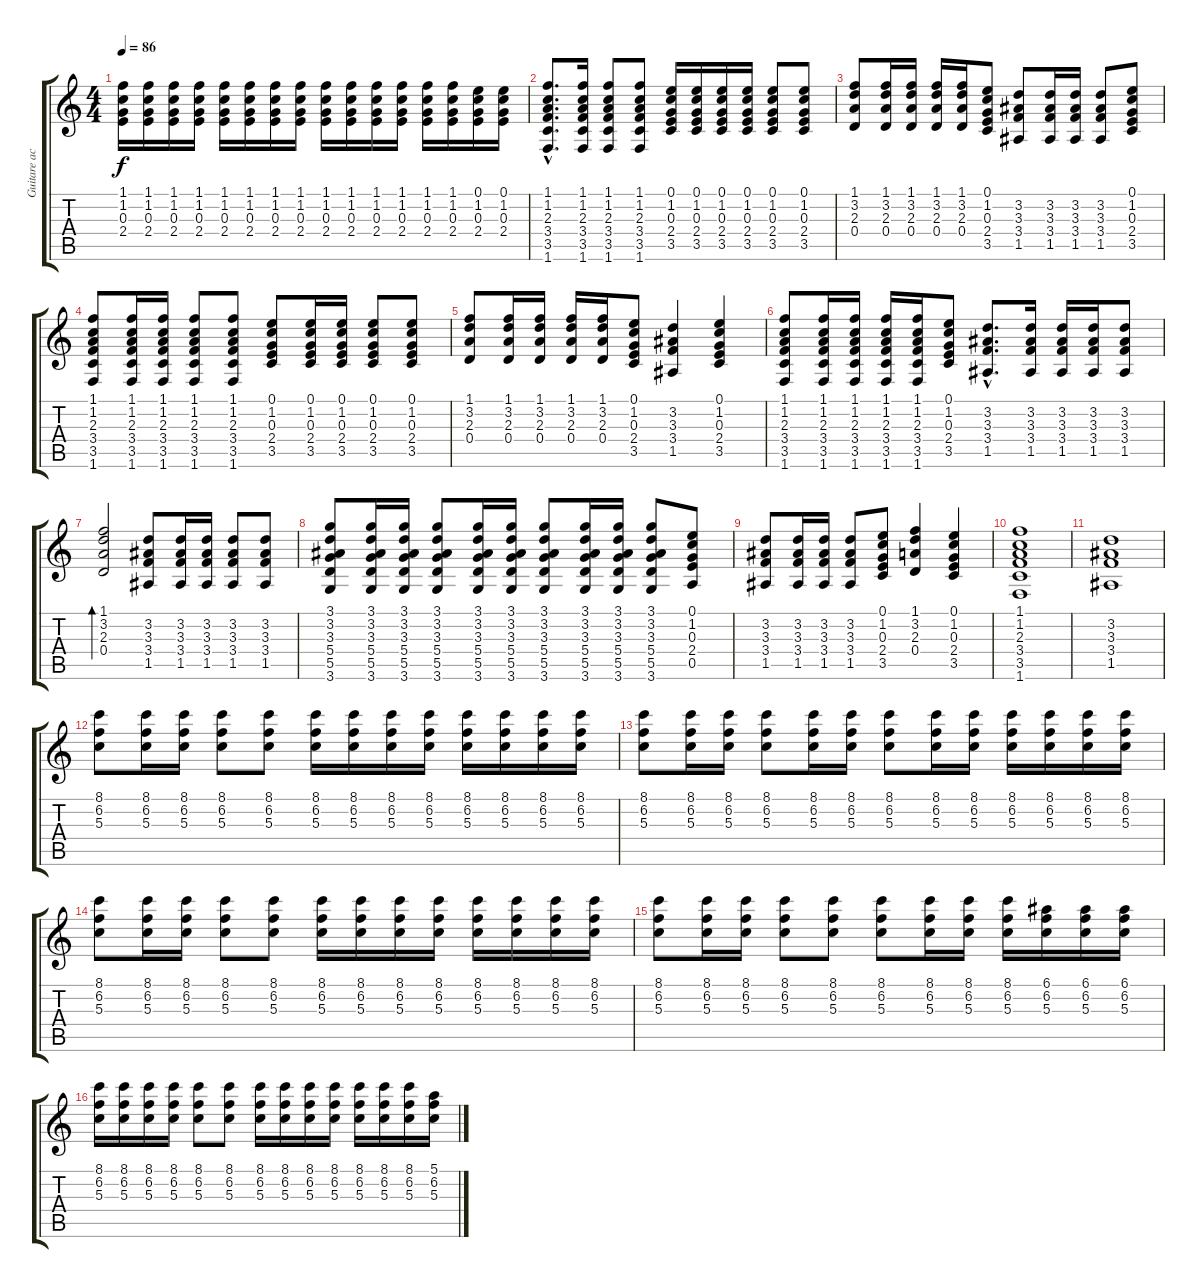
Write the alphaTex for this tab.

\track ("Guitare acoustique 2" "Guitare ac") {instrument acousticguitarsteel}
\staff {score tabs}
\tuning (E4 B3 G3 D3 A2 E2) {hide}
\ts (4 4)
\tempo 86
\clef g2
\ks c
(1.1 1.2 0.3 2.4).16{dy f} (1.1 1.2 0.3 2.4).16 (1.1 1.2 0.3 2.4).16 (1.1 1.2 0.3 2.4).16 (1.1 1.2 0.3 2.4).16 (1.1 1.2 0.3 2.4).16 (1.1 1.2 0.3 2.4).16 (1.1 1.2 0.3 2.4).16 (1.1 1.2 0.3 2.4).16 (1.1 1.2 0.3 2.4).16 (1.1 1.2 0.3 2.4).16 (1.1 1.2 0.3 2.4).16 (1.1 1.2 0.3 2.4).16 (1.1 1.2 0.3 2.4).16 (0.1 1.2 0.3 2.4).16 (0.1 1.2 0.3 2.4).16 |
(1.1{hac} 1.2{hac} 2.3{hac} 3.4{hac} 3.5{hac} 1.6{hac}).8{d} (1.1 1.2 2.3 3.4 3.5 1.6).16 (1.1 1.2 2.3 3.4 3.5 1.6).8 (1.1 1.2 2.3 3.4 3.5 1.6).8 (0.1 1.2 0.3 2.4 3.5).16 (0.1 1.2 0.3 2.4 3.5).16 (0.1 1.2 0.3 2.4 3.5).16 (0.1 1.2 0.3 2.4 3.5).16 (0.1 1.2 0.3 2.4 3.5).8 (0.1 1.2 0.3 2.4 3.5).8 |
(1.1 3.2 2.3 0.4).8 (1.1 3.2 2.3 0.4).16 (1.1 3.2 2.3 0.4).16 (1.1 3.2 2.3 0.4).16 (1.1 3.2 2.3 0.4).16 (0.1 1.2 0.3 2.4 3.5).8 (3.2 3.3 3.4 1.5).8 (3.2 3.3 3.4 1.5).16 (3.2 3.3 3.4 1.5).16 (3.2 3.3 3.4 1.5).8 (0.1 1.2 0.3 2.4 3.5).8 |
(1.1 1.2 2.3 3.4 3.5 1.6).8 (1.1 1.2 2.3 3.4 3.5 1.6).16 (1.1 1.2 2.3 3.4 3.5 1.6).16 (1.1 1.2 2.3 3.4 3.5 1.6).8 (1.1 1.2 2.3 3.4 3.5 1.6).8 (0.1 1.2 0.3 2.4 3.5).8 (0.1 1.2 0.3 2.4 3.5).16 (0.1 1.2 0.3 2.4 3.5).16 (0.1 1.2 0.3 2.4 3.5).8 (0.1 1.2 0.3 2.4 3.5).8 |
(1.1 3.2 2.3 0.4).8 (1.1 3.2 2.3 0.4).16 (1.1 3.2 2.3 0.4).16 (1.1 3.2 2.3 0.4).16 (1.1 3.2 2.3 0.4).16 (0.1 1.2 0.3 2.4 3.5).8 (3.2 3.3 3.4 1.5).4 (0.1 1.2 0.3 2.4 3.5).4 |
(1.1 1.2 2.3 3.4 3.5 1.6).8 (1.1 1.2 2.3 3.4 3.5 1.6).16 (1.1 1.2 2.3 3.4 3.5 1.6).16 (1.1 1.2 2.3 3.4 3.5 1.6).16 (1.1 1.2 2.3 3.4 3.5 1.6).16 (0.1 1.2 0.3 2.4 3.5).8 (3.2{hac} 3.3{hac} 3.4{hac} 1.5{hac}).8{d} (3.2 3.3 3.4 1.5).16 (3.2 3.3 3.4 1.5).16 (3.2 3.3 3.4 1.5).16 (3.2 3.3 3.4 1.5).8 |
(1.1 3.2 2.3 0.4).2{bd 60} (3.2 3.3 3.4 1.5).8 (3.2 3.3 3.4 1.5).16 (3.2 3.3 3.4 1.5).16 (3.2 3.3 3.4 1.5).8 (3.2 3.3 3.4 1.5).8 |
(3.1 3.2 3.3 5.4 5.5 3.6).8 (3.1 3.2 3.3 5.4 5.5 3.6).16 (3.1 3.2 3.3 5.4 5.5 3.6).16 (3.1 3.2 3.3 5.4 5.5 3.6).8 (3.1 3.2 3.3 5.4 5.5 3.6).16 (3.1 3.2 3.3 5.4 5.5 3.6).16 (3.1 3.2 3.3 5.4 5.5 3.6).8 (3.1 3.2 3.3 5.4 5.5 3.6).16 (3.1 3.2 3.3 5.4 5.5 3.6).16 (3.1 3.2 3.3 5.4 5.5 3.6).8 (0.1 1.2 0.3 2.4 0.5).8 |
(3.2 3.3 3.4 1.5).8 (3.2 3.3 3.4 1.5).16 (3.2 3.3 3.4 1.5).16 (3.2 3.3 3.4 1.5).8 (0.1 1.2 0.3 2.4 3.5).8 (1.1 3.2 2.3 0.4).4 (0.1 1.2 0.3 2.4 3.5).4 |
(1.1 1.2 2.3 3.4 3.5 1.6).1 |
(3.2 3.3 3.4 1.5).1 |
(8.1 6.2 5.3).8 (8.1 6.2 5.3).16 (8.1 6.2 5.3).16 (8.1 6.2 5.3).8 (8.1 6.2 5.3).8 (8.1 6.2 5.3).16 (8.1 6.2 5.3).16 (8.1 6.2 5.3).16 (8.1 6.2 5.3).16 (8.1 6.2 5.3).16 (8.1 6.2 5.3).16 (8.1 6.2 5.3).16 (8.1 6.2 5.3).16 |
(8.1 6.2 5.3).8 (8.1 6.2 5.3).16 (8.1 6.2 5.3).16 (8.1 6.2 5.3).8 (8.1 6.2 5.3).16 (8.1 6.2 5.3).16 (8.1 6.2 5.3).8 (8.1 6.2 5.3).16 (8.1 6.2 5.3).16 (8.1 6.2 5.3).16 (8.1 6.2 5.3).16 (8.1 6.2 5.3).16 (8.1 6.2 5.3).16 |
(8.1 6.2 5.3).8 (8.1 6.2 5.3).16 (8.1 6.2 5.3).16 (8.1 6.2 5.3).8 (8.1 6.2 5.3).8 (8.1 6.2 5.3).16 (8.1 6.2 5.3).16 (8.1 6.2 5.3).16 (8.1 6.2 5.3).16 (8.1 6.2 5.3).16 (8.1 6.2 5.3).16 (8.1 6.2 5.3).16 (8.1 6.2 5.3).16 |
(8.1 6.2 5.3).8 (8.1 6.2 5.3).16 (8.1 6.2 5.3).16 (8.1 6.2 5.3).8 (8.1 6.2 5.3).8 (8.1 6.2 5.3).8 (8.1 6.2 5.3).16 (8.1 6.2 5.3).16 (8.1 6.2 5.3).16 (6.1 6.2 5.3).16 (6.1 6.2 5.3).16 (6.1 6.2 5.3).16 |
(8.1 6.2 5.3).16 (8.1 6.2 5.3).16 (8.1 6.2 5.3).16 (8.1 6.2 5.3).16 (8.1 6.2 5.3).8 (8.1 6.2 5.3).8 (8.1 6.2 5.3).16 (8.1 6.2 5.3).16 (8.1 6.2 5.3).16 (8.1 6.2 5.3).16 (8.1 6.2 5.3).16 (8.1 6.2 5.3).16 (8.1 6.2 5.3).16 (5.1 6.2 5.3).16
